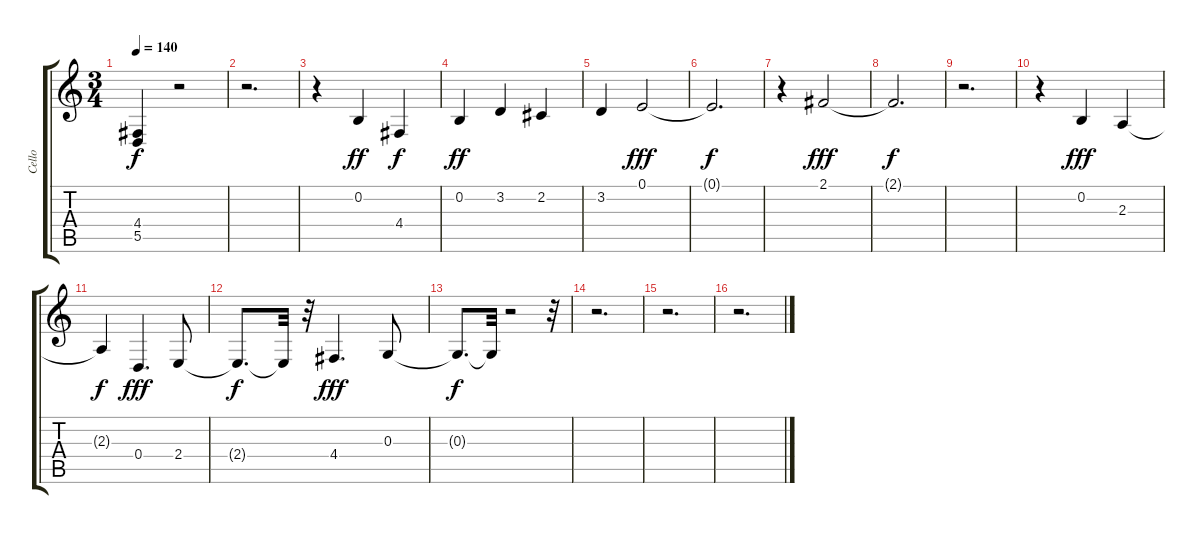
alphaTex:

\track ("Cello" "Cello") {instrument cello}
\staff {score tabs}
\tuning (E4 B3 G3 D3 A2 E2) {hide}
\ts (3 4)
\tempo 140
\clef g2
\ks c
(4.4{t} 5.5{t}).4{dy f} r.2 |
r.2{d} |
r.4 0.2.4{dy ff} 4.4.4{dy f} |
0.2.4{dy ff} 3.2.4 2.2.4 |
3.2.4 0.1.2{dy fff} |
0.1{t}.2{d dy f} |
r.4 2.1.2{dy fff} |
2.1{t}.2{d dy f} |
r.2{d} |
r.4 0.2.4{dy fff} 2.3.4 |
2.3{t}.4{dy f} 0.4.4{d dy fff} 2.4.8 |
2.4{t}.8{d dy f} 2.4{t}.32 r.32 4.4.4{d dy fff} 0.3.8 |
0.3{t}.8{d dy f} 0.3{t}.32 r.2 r.32 |
r.2{d} |
r.2{d} |
r.2{d}
